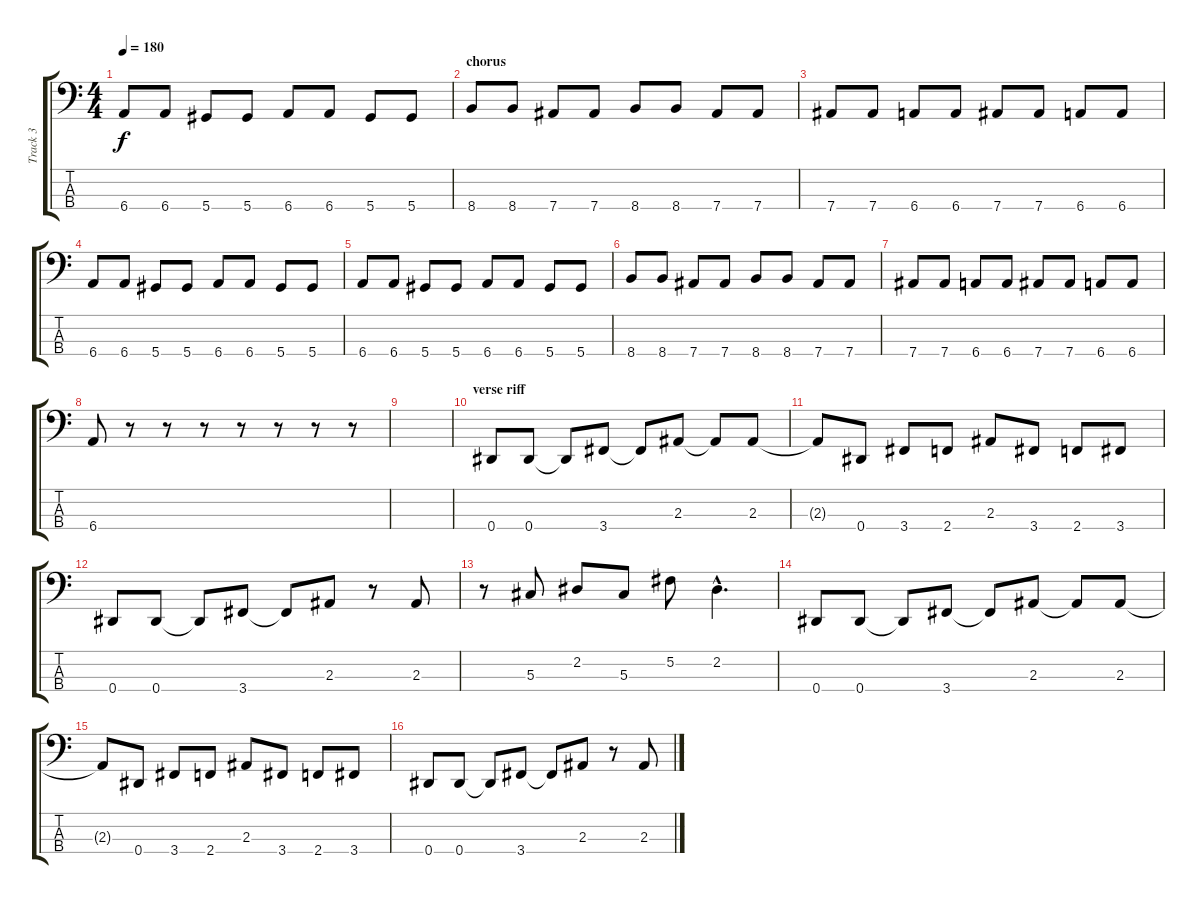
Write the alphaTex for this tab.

\track ("Track 3" "Track 3") {instrument electricbassfinger}
\staff {score tabs}
\tuning (Gb2 Db2 Ab1 Eb1) {hide}
\ts (4 4)
\tempo 180
\clef f4
\ks c
6.4.8{dy f} 6.4.8 5.4.8 5.4.8 6.4.8 6.4.8 5.4.8 5.4.8 |
\section ("" "chorus")
8.4.8 8.4.8 7.4.8 7.4.8 8.4.8 8.4.8 7.4.8 7.4.8 |
7.4.8 7.4.8 6.4.8 6.4.8 7.4.8 7.4.8 6.4.8 6.4.8 |
6.4.8 6.4.8 5.4.8 5.4.8 6.4.8 6.4.8 5.4.8 5.4.8 |
6.4.8 6.4.8 5.4.8 5.4.8 6.4.8 6.4.8 5.4.8 5.4.8 |
8.4.8 8.4.8 7.4.8 7.4.8 8.4.8 8.4.8 7.4.8 7.4.8 |
7.4.8 7.4.8 6.4.8 6.4.8 7.4.8 7.4.8 6.4.8 6.4.8 |
6.4.8 r.8 r.8 r.8 r.8 r.8 r.8 r.8 |
|
\section ("" "verse riff")
0.4.8 0.4.8 0.4{t}.8 3.4.8 3.4{t}.8 2.3.8 2.3{t}.8 2.3.8 |
2.3{t}.8 0.4.8 3.4.8 2.4.8 2.3.8 3.4.8 2.4.8 3.4.8 |
0.4.8 0.4.8 0.4{t}.8 3.4.8 3.4{t}.8 2.3.8 r.8 2.3.8 |
r.8 5.3.8 2.2.8 5.3.8 5.2.8 2.2{hac}.4{d} |
0.4.8 0.4.8 0.4{t}.8 3.4.8 3.4{t}.8 2.3.8 2.3{t}.8 2.3.8 |
2.3{t}.8 0.4.8 3.4.8 2.4.8 2.3.8 3.4.8 2.4.8 3.4.8 |
0.4.8 0.4.8 0.4{t}.8 3.4.8 3.4{t}.8 2.3.8 r.8 2.3.8
